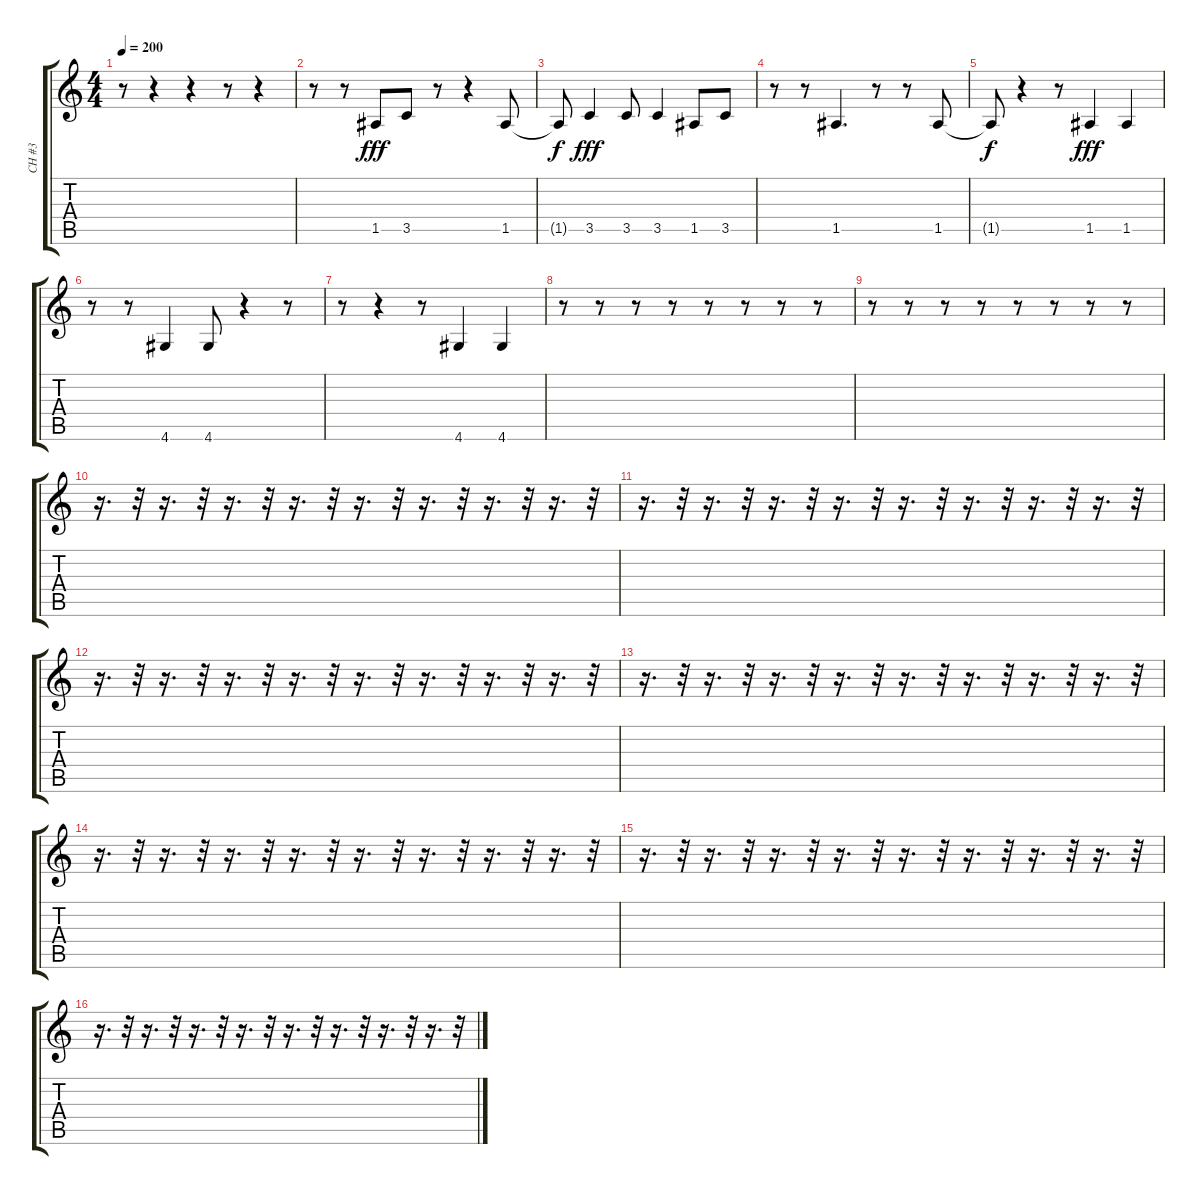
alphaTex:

\track ("CH #3" "CH #3") {instrument electricbassfinger}
\staff {score tabs}
\tuning (E4 B3 G3 D3 A2 E2) {hide}
\ts (4 4)
\tempo 200
\clef g2
\ks c
r.8{dy fff} r.4 r.4 r.8 r.4 |
r.8 r.8 1.5.8 3.5.8 r.8 r.4 1.5.8 |
1.5{t}.8{dy f} 3.5.4{dy fff} 3.5.8 3.5.4 1.5.8 3.5.8 |
r.8 r.8 1.5.4{d} r.8 r.8 1.5.8 |
1.5{t}.8{dy f} r.4 r.8 1.5.4{dy fff} 1.5.4 |
r.8 r.8 4.6.4 4.6.8 r.4 r.8 |
r.8 r.4 r.8 4.6.4 4.6.4 |
r.8 r.8 r.8 r.8 r.8 r.8 r.8 r.8 |
r.8 r.8 r.8 r.8 r.8 r.8 r.8 r.8 |
r.16{d} r.32 r.16{d} r.32 r.16{d} r.32 r.16{d} r.32 r.16{d} r.32 r.16{d} r.32 r.16{d} r.32 r.16{d} r.32 |
r.16{d} r.32 r.16{d} r.32 r.16{d} r.32 r.16{d} r.32 r.16{d} r.32 r.16{d} r.32 r.16{d} r.32 r.16{d} r.32 |
r.16{d} r.32 r.16{d} r.32 r.16{d} r.32 r.16{d} r.32 r.16{d} r.32 r.16{d} r.32 r.16{d} r.32 r.16{d} r.32 |
r.16{d} r.32 r.16{d} r.32 r.16{d} r.32 r.16{d} r.32 r.16{d} r.32 r.16{d} r.32 r.16{d} r.32 r.16{d} r.32 |
r.16{d} r.32 r.16{d} r.32 r.16{d} r.32 r.16{d} r.32 r.16{d} r.32 r.16{d} r.32 r.16{d} r.32 r.16{d} r.32 |
r.16{d} r.32 r.16{d} r.32 r.16{d} r.32 r.16{d} r.32 r.16{d} r.32 r.16{d} r.32 r.16{d} r.32 r.16{d} r.32 |
r.16{d} r.32 r.16{d} r.32 r.16{d} r.32 r.16{d} r.32 r.16{d} r.32 r.16{d} r.32 r.16{d} r.32 r.16{d} r.32
